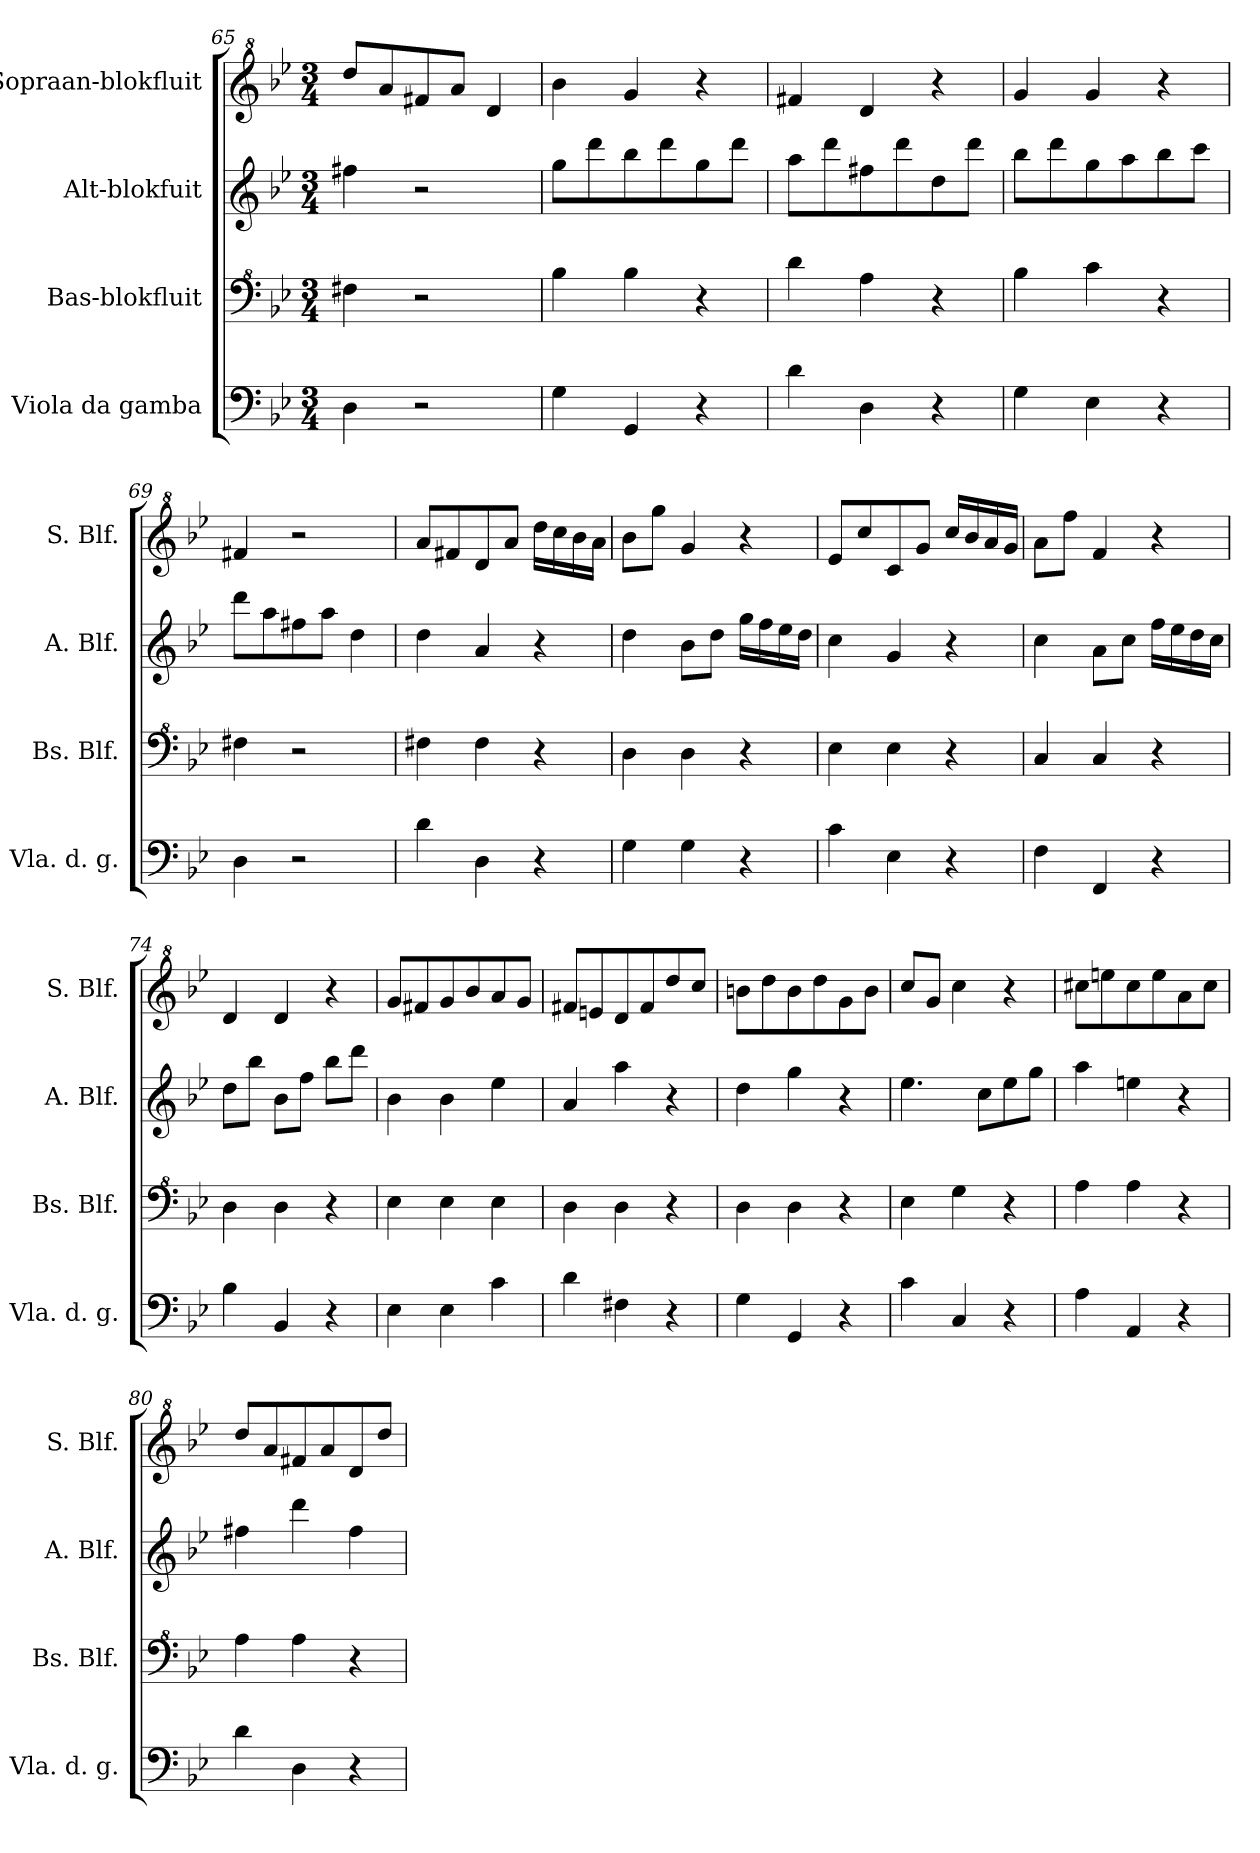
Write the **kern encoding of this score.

**kern	**kern	**kern	**kern
*part4	*part3	*part2	*part1
*staff4	*staff3	*staff2	*staff1
*I"Viola da gamba	*I"Bas-blokfluit	*I"Alt-blokfuit	*I"Sopraan-blokfluit
*I'Vla. d. g.	*I'Bs. Blf.	*I'A. Blf.	*I'S. Blf.
!!LO:LB:g=z
*clefF4	*clefF^4	*clefG2	*clefG^2
*k[b-e-]	*k[b-e-]	*k[b-e-]	*k[b-e-]
*M3/4	*M3/4	*M3/4	*M3/4
=65	=65	=65	=65
4D\	4f#X\	4ff#X\	8ddd/L
.	.	.	8aa/
2r	2r	2r	8ff#X/
.	.	.	8aa/J
.	.	.	4dd/
=66	=66	=66	=66
4G\	4b-\	8gg\L	4bb-\
.	.	8ddd\	.
4GG/	4b-\	8bb-\	4gg/
.	.	8ddd\	.
4r	4r	8gg\	4r
.	.	8ddd\J	.
=67	=67	=67	=67
4d\	4dd\	8aa\L	4ff#X/
.	.	8ddd\	.
4D\	4a\	8ff#X\	4dd/
.	.	8ddd\	.
4r	4r	8dd\	4r
.	.	8ddd\J	.
=68	=68	=68	=68
4G\	4b-\	8bb-\L	4gg/
.	.	8ddd\	.
4E-\	4cc\	8gg\	4gg/
.	.	8aa\	.
4r	4r	8bb-\	4r
.	.	8ccc\J	.
=69	=69	=69	=69
4D\	4f#X\	8ddd\L	4ff#X/
.	.	8aa\	.
2r	2r	8ff#X\	2r
.	.	8aa\J	.
.	.	4dd\	.
!!LO:PB:g=z
=70	=70	=70	=70
4d\	4f#X\	4dd\	8aa/L
.	.	.	8ff#X/
4D\	4f#\	4a/	8dd/
.	.	.	8aa/J
4r	4r	4r	16ddd\LL
.	.	.	16ccc\
.	.	.	16bb-\
.	.	.	16aa\JJ
=71	=71	=71	=71
4G\	4d\	4dd\	8bb-\L
.	.	.	8ggg\J
4G\	4d\	8b-\L	4gg/
.	.	8dd\J	.
4r	4r	16gg\LL	4r
.	.	16ff\	.
.	.	16ee-\	.
.	.	16dd\JJ	.
=72	=72	=72	=72
4c\	4e-\	4cc\	8ee-/L
.	.	.	8ccc/
4E-\	4e-\	4g/	8cc/
.	.	.	8gg/J
4r	4r	4r	16ccc/LL
.	.	.	16bb-/
.	.	.	16aa/
.	.	.	16gg/JJ
=73	=73	=73	=73
4F\	4c/	4cc\	8aa\L
.	.	.	8fff\J
4FF/	4c/	8a\L	4ff/
.	.	8cc\J	.
4r	4r	16ff\LL	4r
.	.	16ee-\	.
.	.	16dd\	.
.	.	16cc\JJ	.
=74	=74	=74	=74
4B-\	4d\	8dd\L	4dd/
.	.	8bb-\J	.
4BB-/	4d\	8b-\L	4dd/
.	.	8ff\J	.
4r	4r	8bb-\L	4r
.	.	8ddd\J	.
!!LO:LB:g=z
=75	=75	=75	=75
4E-\	4e-\	4b-\	8gg/L
.	.	.	8ff#X/
4E-\	4e-\	4b-\	8gg/
.	.	.	8bb-/
4c\	4e-\	4ee-\	8aa/
.	.	.	8gg/J
=76	=76	=76	=76
4d\	4d\	4a/	8ff#X/L
.	.	.	8een/
4F#X\	4d\	4aa\	8dd/
.	.	.	8ff#/
4r	4r	4r	8ddd/
.	.	.	8ccc/J
=77	=77	=77	=77
4G\	4d\	4dd\	8bbn\L
.	.	.	8ddd\
4GG/	4d\	4gg\	8bb\
.	.	.	8ddd\
4r	4r	4r	8gg\
.	.	.	8bb\J
=78	=78	=78	=78
4c\	4e-\	4.ee-\	8ccc/L
.	.	.	8gg/J
4C/	4g\	.	4ccc\
.	.	8cc\L	.
4r	4r	8ee-\	4r
.	.	8gg\J	.
=79	=79	=79	=79
4A\	4a\	4aa\	8ccc#X\L
.	.	.	8eeen\
4AA/	4a\	4een\	8ccc#\
.	.	.	8eee\
4r	4r	4r	8aa\
.	.	.	8ccc#\J
=80	=80	=80	=80
4d\	4a\	4ff#X\	8ddd/L
.	.	.	8aa/
4D\	4a\	4ddd\	8ff#X/
.	.	.	8aa/
4r	4r	4ff#\	8dd/
.	.	.	8ddd/J
=	=	=	=
*-	*-	*-	*-
